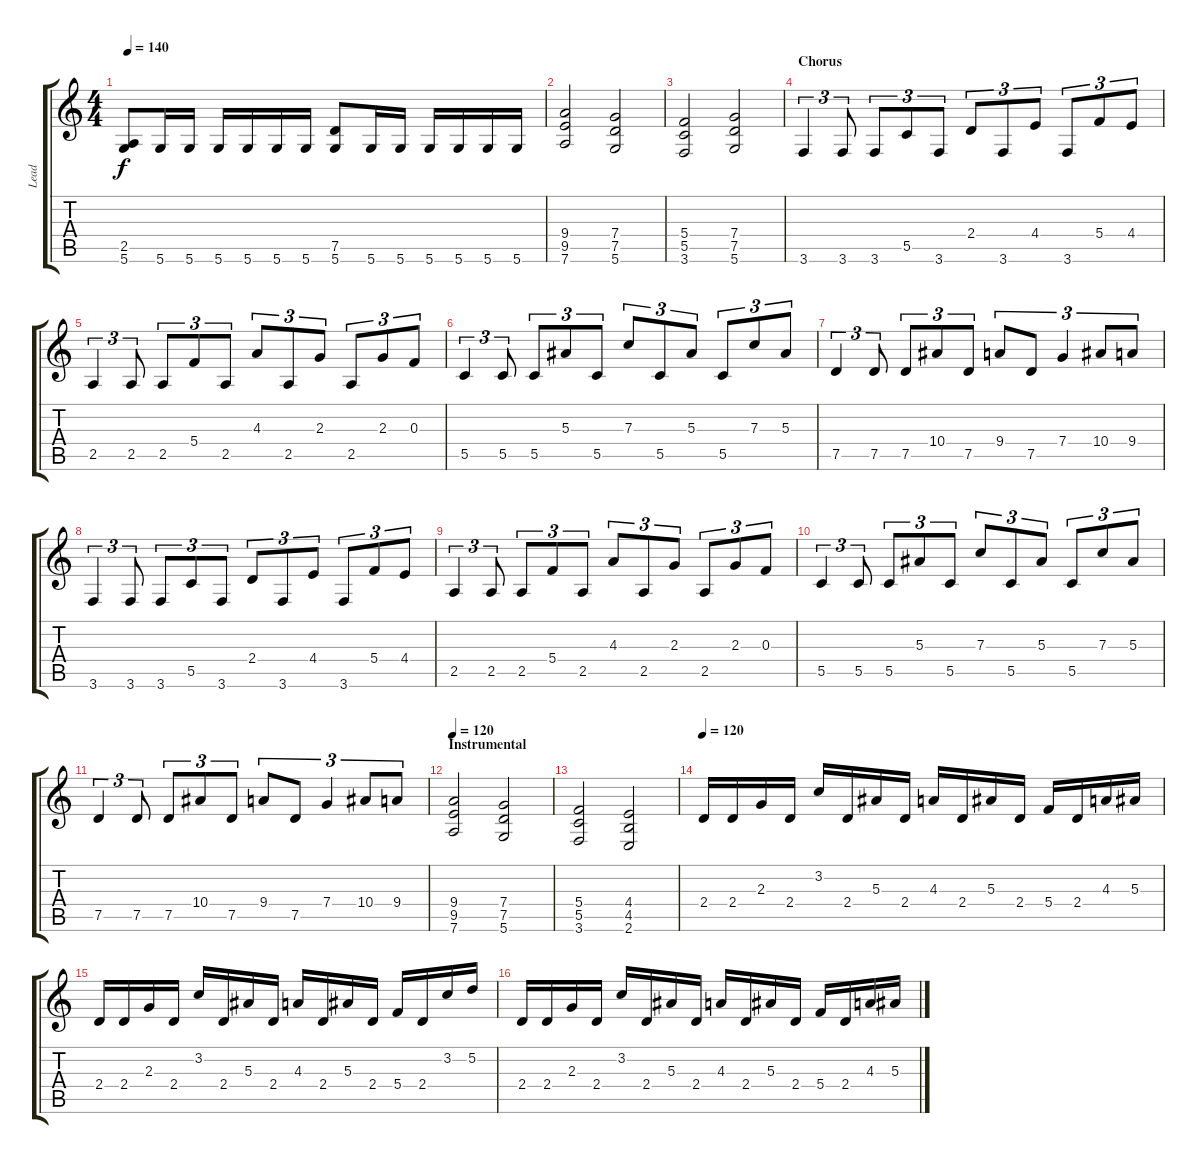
\track ("Lead" "Lead") {instrument distortionguitar}
\staff {score tabs}
\tuning (D4 A3 F3 C3 G2 D2) {hide}
\ts (4 4)
\tempo 140
\clef g2
\ks c
(2.5 5.6).8{dy f} 5.6.16 5.6.16 5.6.16 5.6.16 5.6.16 5.6.16 (7.5 5.6).8 5.6.16 5.6.16 5.6.16 5.6.16 5.6.16 5.6.16 |
(9.4 9.5 7.6).2 (7.4 7.5 5.6).2 |
(5.4 5.5 3.6).2 (7.4 7.5 5.6).2 |
\section ("" "Chorus")
3.6.4{tu (3 2) volume 16 instrument distortionguitar} 3.6.8{tu (3 2)} 3.6.8{tu (3 2)} 5.5.8{tu (3 2)} 3.6.8{tu (3 2)} 2.4.8{tu (3 2)} 3.6.8{tu (3 2)} 4.4.8{tu (3 2)} 3.6.8{tu (3 2)} 5.4.8{tu (3 2)} 4.4.8{tu (3 2)} |
2.5.4{tu (3 2)} 2.5.8{tu (3 2)} 2.5.8{tu (3 2)} 5.4.8{tu (3 2)} 2.5.8{tu (3 2)} 4.3.8{tu (3 2)} 2.5.8{tu (3 2)} 2.3.8{tu (3 2)} 2.5.8{tu (3 2)} 2.3.8{tu (3 2)} 0.3.8{tu (3 2)} |
5.5.4{tu (3 2)} 5.5.8{tu (3 2)} 5.5.8{tu (3 2)} 5.3.8{tu (3 2)} 5.5.8{tu (3 2)} 7.3.8{tu (3 2)} 5.5.8{tu (3 2)} 5.3.8{tu (3 2)} 5.5.8{tu (3 2)} 7.3.8{tu (3 2)} 5.3.8{tu (3 2)} |
7.5.4{tu (3 2)} 7.5.8{tu (3 2)} 7.5.8{tu (3 2)} 10.4.8{tu (3 2)} 7.5.8{tu (3 2)} 9.4.8{tu (3 2)} 7.5.8{tu (3 2)} 7.4.4{tu (3 2)} 10.4.8{tu (3 2)} 9.4.8{tu (3 2)} |
3.6.4{tu (3 2) volume 16 instrument distortionguitar} 3.6.8{tu (3 2)} 3.6.8{tu (3 2)} 5.5.8{tu (3 2)} 3.6.8{tu (3 2)} 2.4.8{tu (3 2)} 3.6.8{tu (3 2)} 4.4.8{tu (3 2)} 3.6.8{tu (3 2)} 5.4.8{tu (3 2)} 4.4.8{tu (3 2)} |
2.5.4{tu (3 2)} 2.5.8{tu (3 2)} 2.5.8{tu (3 2)} 5.4.8{tu (3 2)} 2.5.8{tu (3 2)} 4.3.8{tu (3 2)} 2.5.8{tu (3 2)} 2.3.8{tu (3 2)} 2.5.8{tu (3 2)} 2.3.8{tu (3 2)} 0.3.8{tu (3 2)} |
5.5.4{tu (3 2)} 5.5.8{tu (3 2)} 5.5.8{tu (3 2)} 5.3.8{tu (3 2)} 5.5.8{tu (3 2)} 7.3.8{tu (3 2)} 5.5.8{tu (3 2)} 5.3.8{tu (3 2)} 5.5.8{tu (3 2)} 7.3.8{tu (3 2)} 5.3.8{tu (3 2)} |
7.5.4{tu (3 2)} 7.5.8{tu (3 2)} 7.5.8{tu (3 2)} 10.4.8{tu (3 2)} 7.5.8{tu (3 2)} 9.4.8{tu (3 2)} 7.5.8{tu (3 2)} 7.4.4{tu (3 2)} 10.4.8{tu (3 2)} 9.4.8{tu (3 2)} |
\section ("" "Instrumental ")
\tempo 120
(9.4 9.5 7.6).2 (7.4 7.5 5.6).2 |
(5.4 5.5 3.6).2 (4.4 4.5 2.6).2 |
\tempo 120
2.4.16 2.4.16 2.3.16 2.4.16 3.2.16 2.4.16 5.3.16 2.4.16 4.3.16 2.4.16 5.3.16 2.4.16 5.4.16 2.4.16 4.3.16 5.3.16 |
2.4.16 2.4.16 2.3.16 2.4.16 3.2.16 2.4.16 5.3.16 2.4.16 4.3.16 2.4.16 5.3.16 2.4.16 5.4.16 2.4.16 3.2.16 5.2.16 |
2.4.16 2.4.16 2.3.16 2.4.16 3.2.16 2.4.16 5.3.16 2.4.16 4.3.16 2.4.16 5.3.16 2.4.16 5.4.16 2.4.16 4.3.16 5.3.16
